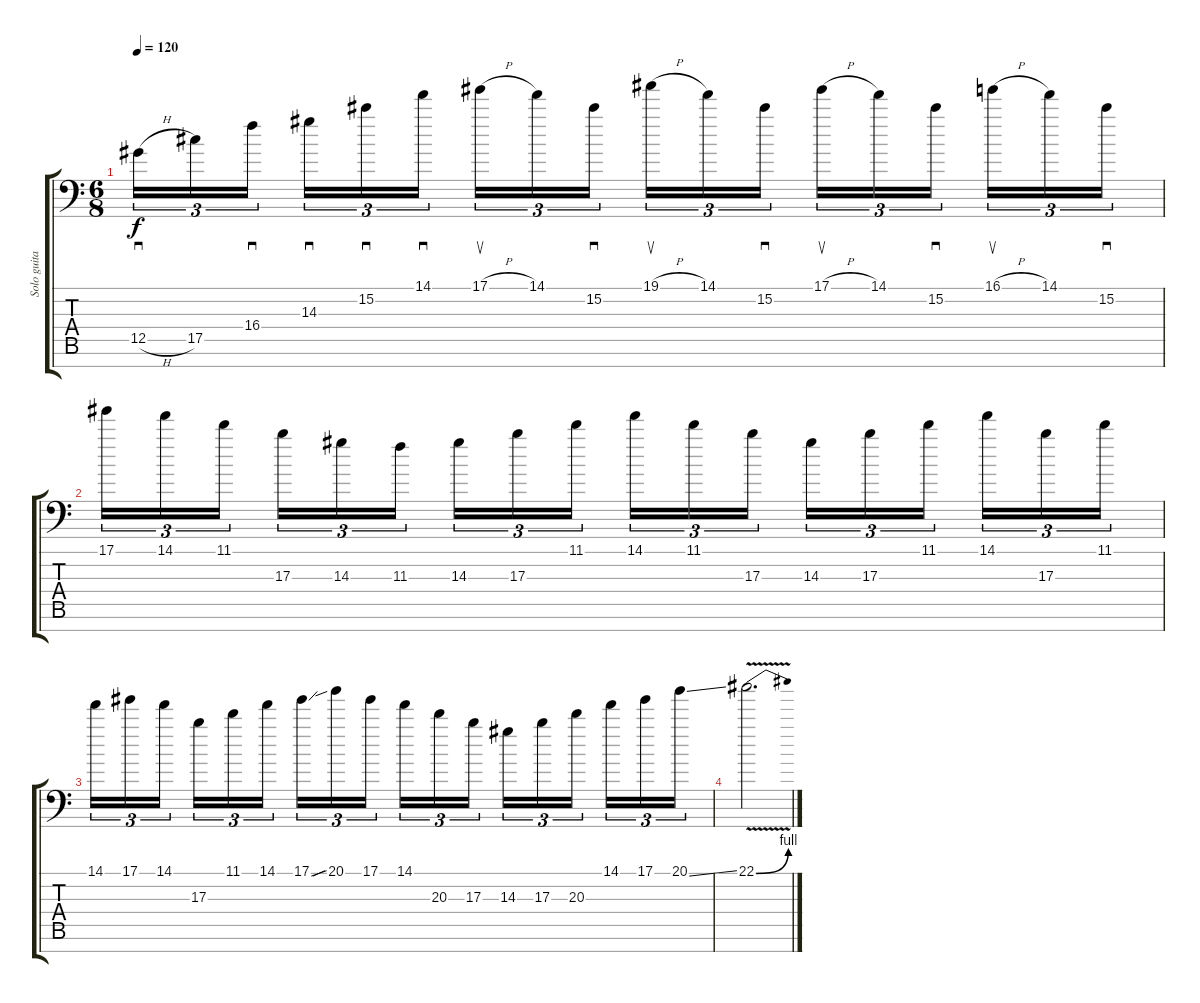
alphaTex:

\track ("Solo guitar" "Solo guita") {instrument distortionguitar}
\staff {score tabs}
\tuning (Eb4 Bb3 Gb3 Db3 Ab2 Eb2 Bb1) {hide}
\ts (6 8)
\tempo 120
\clef f4
\ks c
12.5{h}.16{sd tu (3 2) dy f} 17.5.16{tu (3 2)} 16.4.16{sd tu (3 2) beam splitsecondary} 14.3.16{sd tu (3 2)} 15.2.16{sd tu (3 2)} 14.1.16{sd tu (3 2) beam splitsecondary} 17.1{h}.16{su tu (3 2)} 14.1.16{tu (3 2)} 15.2.16{sd tu (3 2)} 19.1{h}.16{su tu (3 2)} 14.1.16{tu (3 2)} 15.2.16{sd tu (3 2) beam splitsecondary} 17.1{h}.16{su tu (3 2)} 14.1.16{tu (3 2)} 15.2.16{sd tu (3 2) beam splitsecondary} 16.1{h}.16{su tu (3 2)} 14.1.16{tu (3 2)} 15.2.16{sd tu (3 2)} |
17.1.16{tu (3 2)} 14.1.16{tu (3 2) balance 0} 11.1.16{tu (3 2) beam splitsecondary} 17.3.16{tu (3 2)} 14.3.16{tu (3 2)} 11.3.16{tu (3 2) beam splitsecondary} 14.3.16{tu (3 2)} 17.3.16{tu (3 2)} 11.1.16{tu (3 2)} 14.1.16{tu (3 2)} 11.1.16{tu (3 2)} 17.3.16{tu (3 2) beam splitsecondary} 14.3.16{tu (3 2)} 17.3.16{tu (3 2)} 11.1.16{tu (3 2) beam splitsecondary} 14.1.16{tu (3 2)} 17.3.16{tu (3 2)} 11.1.16{tu (3 2)} |
14.1.16{tu (3 2)} 17.1.16{tu (3 2)} 14.1.16{tu (3 2) beam splitsecondary} 17.3.16{tu (3 2)} 11.1.16{tu (3 2)} 14.1.16{tu (3 2) beam splitsecondary} 17.1{ss}.16{tu (3 2)} 20.1{sib}.16{tu (3 2)} 17.1.16{tu (3 2)} 14.1.16{tu (3 2)} 20.3.16{tu (3 2)} 17.3.16{tu (3 2) beam splitsecondary} 14.3.16{tu (3 2)} 17.3.16{tu (3 2) balance 0} 20.3.16{tu (3 2) beam splitsecondary} 14.1.16{tu (3 2)} 17.1.16{tu (3 2)} 20.1{ss}.16{tu (3 2)} |
22.1{be (bend 0 0 60 4) v}.2{d volume 16 balance 8}
